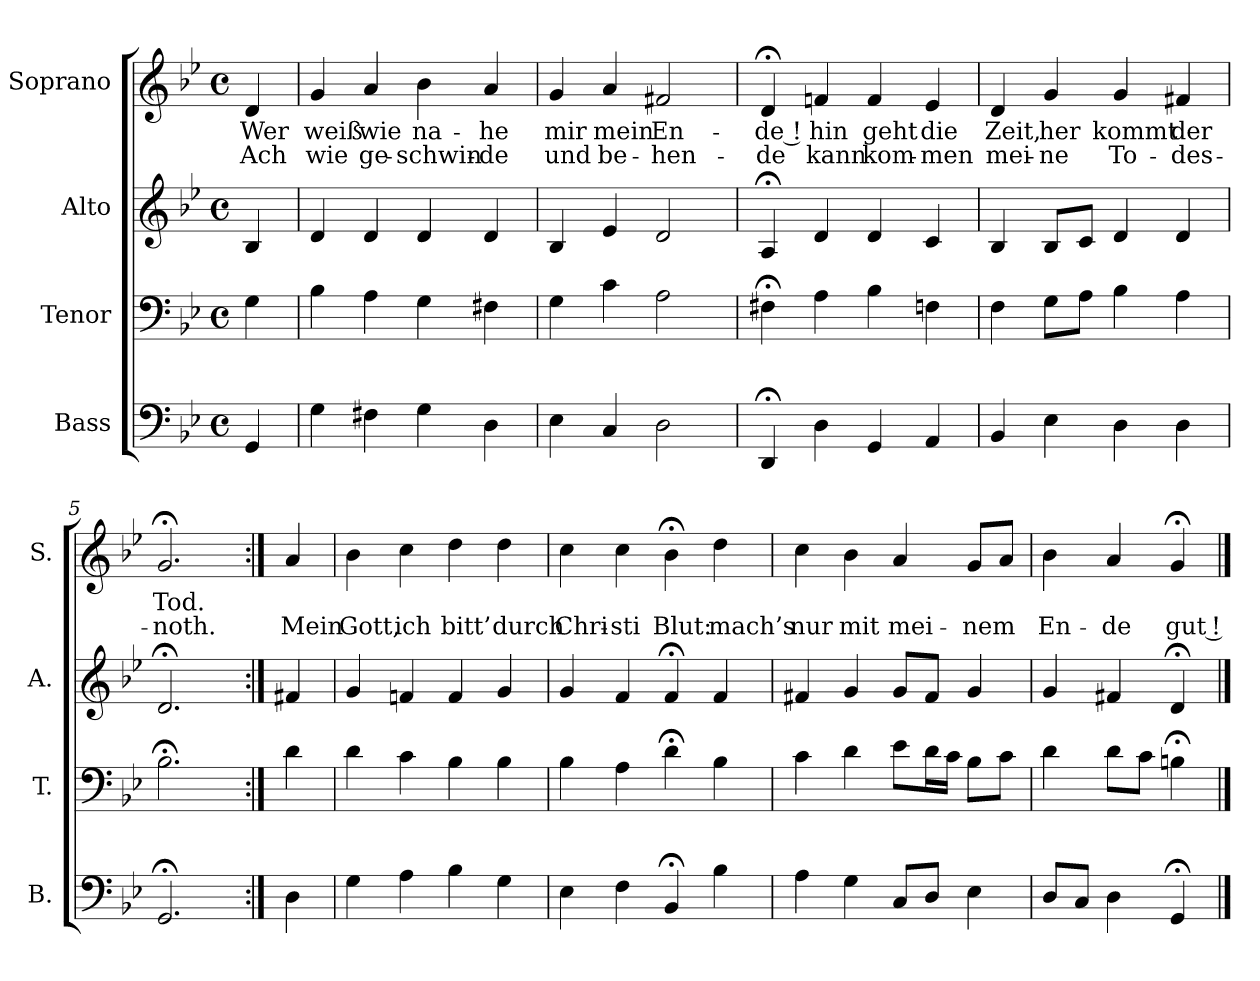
**kern	**kern	**kern	**kern	**text	**text
*part4	*part3	*part2	*part1	*part1	*part1
*staff4	*staff3	*staff2	*staff1	*staff1	*staff1
*I"Bass	*I"Tenor	*I"Alto	*I"Soprano	*	*
*I'B.	*I'T.	*I'A.	*I'S.	*	*
*clefF4	*clefF4	*clefG2	*clefG2	*	*
*k[b-e-]	*k[b-e-]	*k[b-e-]	*k[b-e-]	*	*
*g:	*g:	*g:	*g:	*	*
*M4/4	*M4/4	*M4/4	*M4/4	*	*
*met(c)	*met(c)	*met(c)	*met(c)	*	*
=	=	=	=	=	=
4GG/	4G\	4B-/	4d/	Wer	Ach
=1	=1	=1	=1	=1	=1
4G\	4B-\	4d/	4g/	weiß	wie
4F#X\	4A\	4d/	4a/	wie	ge-
4G\	4G\	4d/	4b-\	na-	-schwin-
4D\	4F#X\	4d/	4a/	-he	-de
=2	=2	=2	=2	=2	=2
4E-\	4G\	4B-/	4g/	mir	und
4C/	4c\	4e-/	4a/	mein	be-
2D\	2A\	2d/	2f#X/	En-	-hen-
=3	=3	=3	=3	=3	=3
4DD;</	4F#X;<\	4A;</	4d;</	-de !	-de
4D\	4A\	4d/	4fn/	hin	kann
4GG/	4B-\	4d/	4f/	geht	kom-
4AA/	4Fn\	4c/	4e-/	die	-men
=4	=4	=4	=4	=4	=4
4BB-/	4F\	4B-/	4d/	Zeit,	mei-
4E-\	8G\L	8B-/L	4g/	her	-ne
.	8A\J	8c/J	.	.	.
4D\	4B-\	4d/	4g/	kommt	To-
4D\	4A\	4d/	4f#X/	der	-des-
=5	=5	=5	=5	=5	=5
2.GG;</	2.B-;<\	2.d;</	2.g;</	Tod.	-noth.
!!LO:LB:g=z
=5a:|!	=5a:|!	=5a:|!	=5a:|!	=5a:|!	=5a:|!
4D\	4d\	4f#X/	4a/	.	Mein
=6	=6	=6	=6	=6	=6
4G\	4d\	4g/	4b-\	.	Gott,
4A\	4c\	4fn/	4cc\	.	ich
4B-\	4B-\	4f/	4dd\	.	bitt’
4G\	4B-\	4g/	4dd\	.	durch
=7	=7	=7	=7	=7	=7
4E-\	4B-\	4g/	4cc\	.	Chri-
4F\	4A\	4f/	4cc\	.	-sti
4BB-;</	4d;<\	4f;</	4b-;<\	.	Blut:
4B-\	4B-\	4f/	4dd\	.	mach’s
=8	=8	=8	=8	=8	=8
4A\	4c\	4f#X/	4cc\	.	nur
4G\	4d\	4g/	4b-\	.	mit
8C/L	8e-\L	8g/L	4a/	.	mei-
8D/J	16d\L	8f#/J	.	.	.
.	16c\JJ	.	.	.	.
4E-\	8B-\L	4g/	8g/L	.	-nem
.	8c\J	.	8a/J	.	.
=9	=9	=9	=9	=9	=9
8D/L	4d\	4g/	4b-\	.	En-
8C/J	.	.	.	.	.
4D\	8d\L	4f#X/	4a/	.	-de
.	8c\J	.	.	.	.
4GG;</	4Bn;<\	4d;</	4g;</	.	gut !
==	==	==	==	==	==
*-	*-	*-	*-	*-	*-
